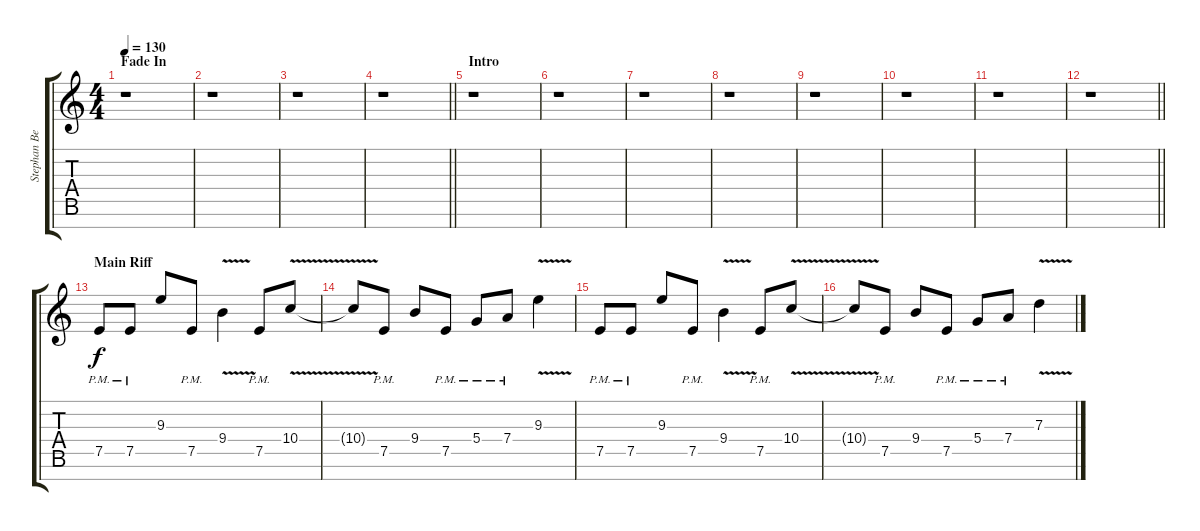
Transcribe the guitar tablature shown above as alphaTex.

\track ("Stephan Benfante" "Stephan Be") {instrument distortionguitar}
\staff {score tabs}
\tuning (E4 B3 G3 D3 A2 E2 B1) {hide}
\ts (4 4)
\section ("" "Fade In")
\tempo 130
\clef g2
\ks c
r.1{dy f instrument distortionguitar} |
r.1 |
r.1 |
\barLineRight lightlight
r.1 |
\section ("" "Intro")
r.1 |
r.1 |
r.1 |
r.1 |
r.1 |
r.1 |
r.1 |
\barLineRight lightlight
r.1 |
\section ("" "Main Riff")
7.5{pm}.8 7.5{pm}.8 9.3.8 7.5{pm}.8 9.4{v}.4 7.5{pm}.8 10.4{v}.8 |
10.4{t}.8 7.5{pm}.8 9.4.8 7.5{pm}.8 5.4{pm}.8 7.4{pm}.8 9.3{v}.4 |
7.5{pm}.8 7.5{pm}.8 9.3.8 7.5{pm}.8 9.4{v}.4 7.5{pm}.8 10.4{v}.8 |
10.4{t}.8 7.5{pm}.8 9.4.8 7.5{pm}.8 5.4{pm}.8 7.4{pm}.8 7.3{v}.4
